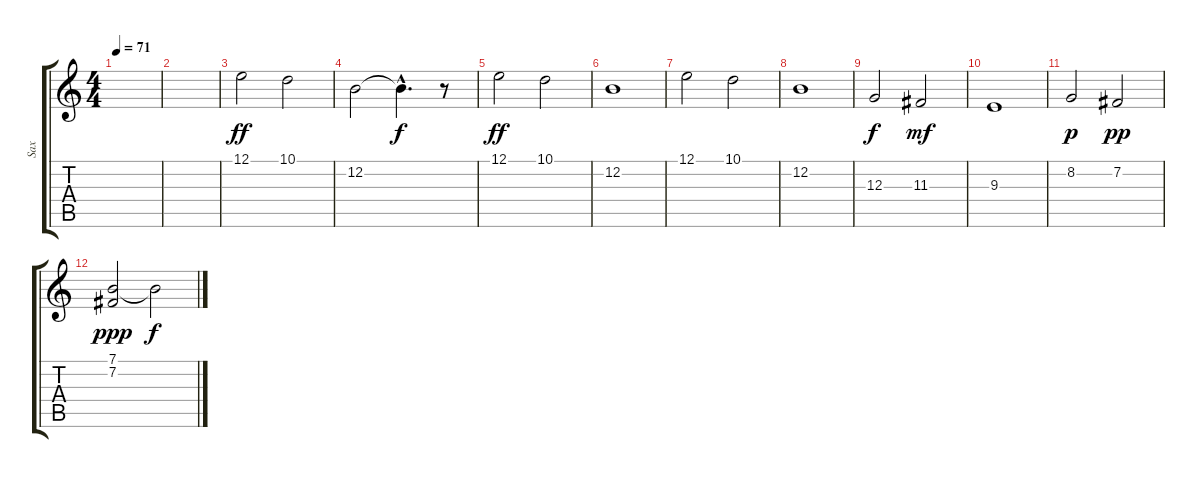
\track ("Sax" "Sax") {instrument altosax}
\staff {score tabs}
\tuning (E4 B3 G3 D3 A2 E2) {hide}
\ts (4 4)
\tempo 71
\clef g2
\ks c
|
|
12.1.2{dy ff} 10.1.2 |
12.2.2 12.2{hac t}.4{d dy f} r.8 |
12.1.2{dy ff balance 2} 10.1.2 |
12.2.1 |
12.1.2 10.1.2{balance 2} |
12.2.1 |
12.3.2{dy f} 11.3.2{dy mf balance 2} |
9.3.1 |
8.2.2{dy p} 7.2.2{dy pp balance 2} |
(7.1 7.2).2{dy ppp} 7.1{t}.2{dy f}
